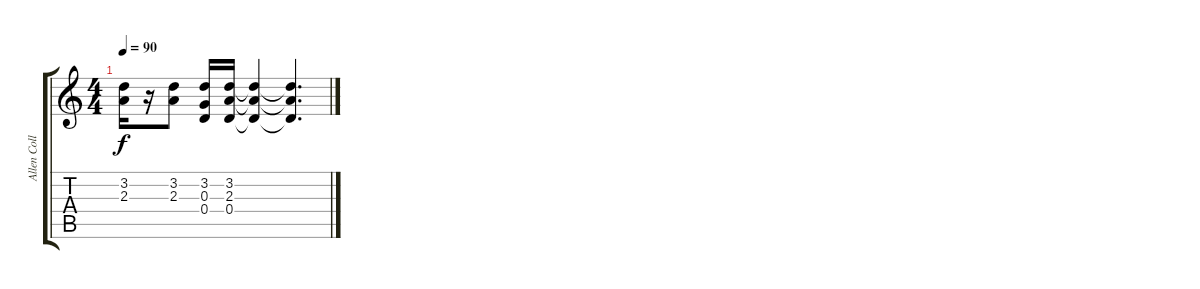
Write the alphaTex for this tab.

\track ("Allen Collins (Rhythm Guitar)" "Allen Coll") {instrument electricguitarclean}
\staff {score tabs}
\tuning (E4 B3 G3 D3 A2 E2) {hide}
\ts (4 4)
\tempo 90
\clef g2
\ks c
(3.2 2.3).16{dy f} r.16 (3.2 2.3).8 (3.2 0.3 0.4).16 (3.2 2.3 0.4).16 (3.2{t} 2.3{t} 0.4{t}).4 (3.2{t} 2.3{t} 0.4{t}).4{d}
